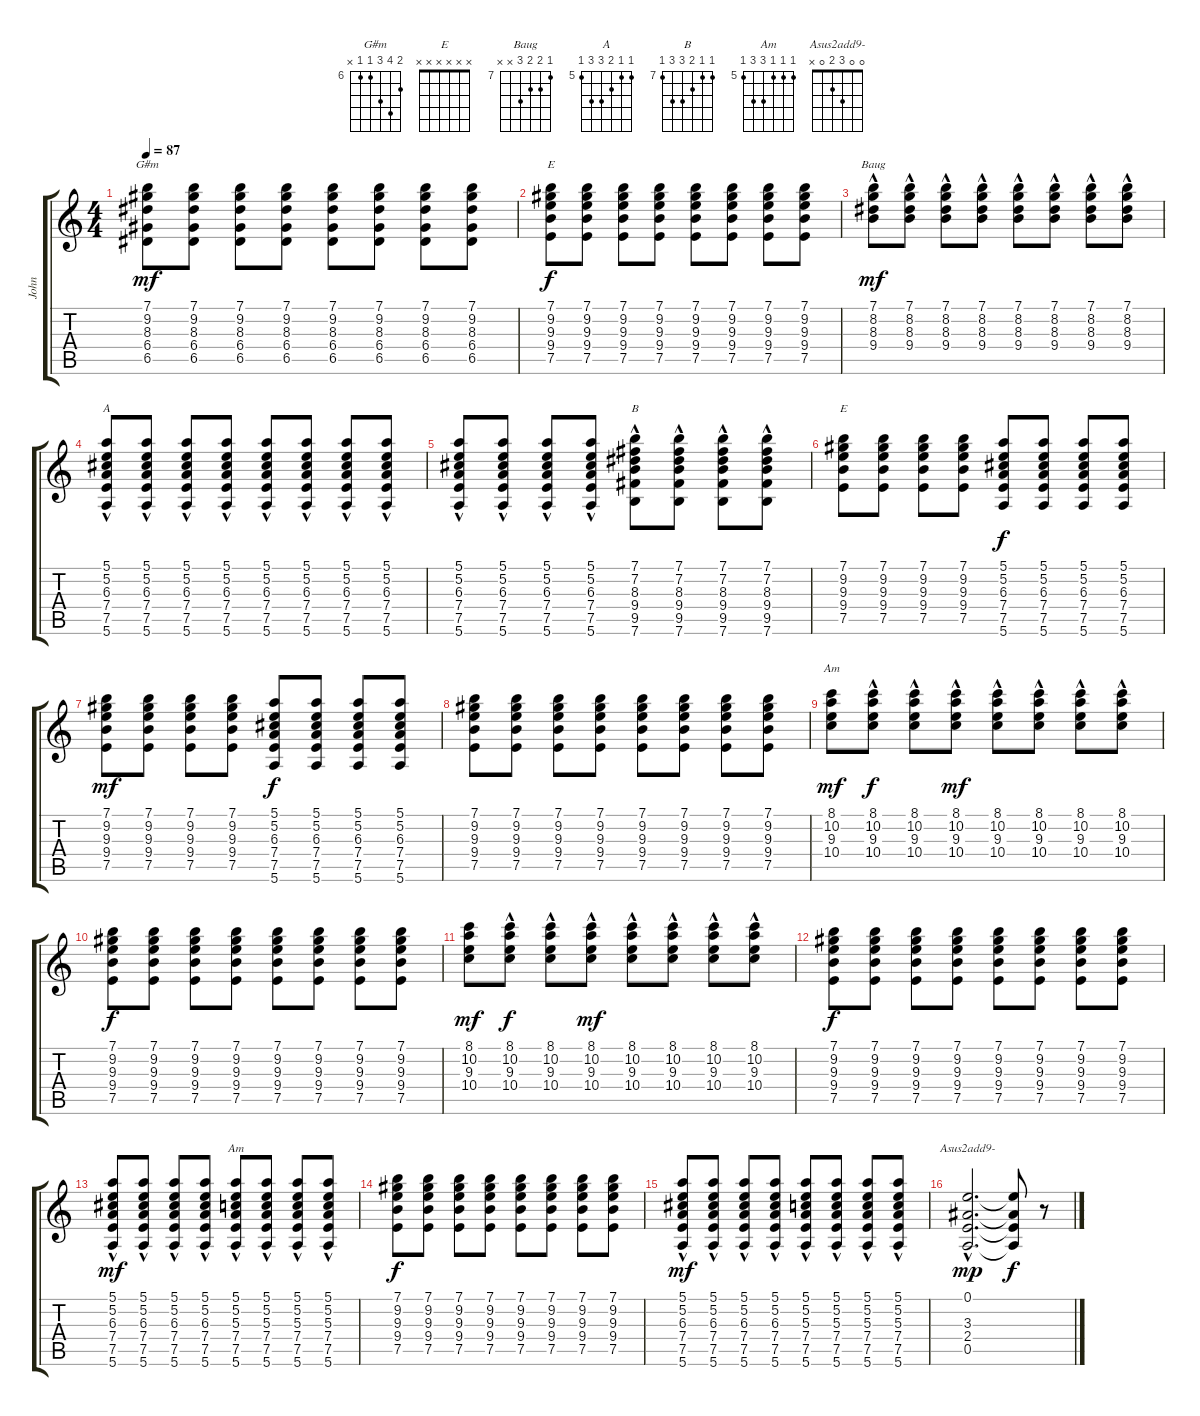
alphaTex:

\track ("John" "John") {instrument acousticguitarsteel}
\staff {score tabs}
\tuning (E4 B3 G3 D3 A2 E2) {hide}
\chord ("G#m" 7 9 8 6 6 x) {firstfret 6}
\chord ("E" 7 9 9 9 7 x) {firstfret 7}
\chord ("Baug" 7 8 8 9 x x) {firstfret 7}
\chord ("A" 5 5 6 7 7 5) {firstfret 5}
\chord ("B" 7 7 8 9 9 7) {firstfret 7}
\chord ("E" x x x x x x) {firstfret 0}
\chord ("Am" 8 10 9 10 x x) {firstfret 8}
\chord ("Am" 5 5 5 7 7 5) {firstfret 5}
\chord ("Asus2add9-" 0 0 3 2 0 x)
\ts (4 4)
\tempo 87
\clef g2
\ks c
(7.1 9.2 8.3 6.4 6.5).8{ch "G#m" dy mf} (7.1 9.2 8.3 6.4 6.5).8 (7.1 9.2 8.3 6.4 6.5).8 (7.1 9.2 8.3 6.4 6.5).8 (7.1 9.2 8.3 6.4 6.5).8 (7.1 9.2 8.3 6.4 6.5).8 (7.1 9.2 8.3 6.4 6.5).8 (7.1 9.2 8.3 6.4 6.5).8 |
(7.1 9.2 9.3 9.4 7.5).8{ch "E" dy f} (7.1 9.2 9.3 9.4 7.5).8 (7.1 9.2 9.3 9.4 7.5).8 (7.1 9.2 9.3 9.4 7.5).8 (7.1 9.2 9.3 9.4 7.5).8 (7.1 9.2 9.3 9.4 7.5).8 (7.1 9.2 9.3 9.4 7.5).8 (7.1 9.2 9.3 9.4 7.5).8 |
(7.1{hac} 8.2{hac} 8.3{hac} 9.4).8{ch "Baug" dy mf} (7.1{hac} 8.2{hac} 8.3{hac} 9.4).8 (7.1{hac} 8.2{hac} 8.3{hac} 9.4).8 (7.1{hac} 8.2{hac} 8.3{hac} 9.4).8 (7.1{hac} 8.2{hac} 8.3{hac} 9.4).8 (7.1{hac} 8.2{hac} 8.3{hac} 9.4).8 (7.1{hac} 8.2{hac} 8.3{hac} 9.4).8 (7.1{hac} 8.2{hac} 8.3{hac} 9.4).8 |
(5.1{hac} 5.2{hac} 6.3{hac} 7.4 7.5 5.6).8{ch "A"} (5.1{hac} 5.2{hac} 6.3{hac} 7.4 7.5 5.6).8 (5.1{hac} 5.2{hac} 6.3{hac} 7.4 7.5 5.6).8 (5.1{hac} 5.2{hac} 6.3{hac} 7.4 7.5 5.6).8 (5.1{hac} 5.2{hac} 6.3{hac} 7.4 7.5 5.6).8 (5.1{hac} 5.2{hac} 6.3{hac} 7.4 7.5 5.6).8 (5.1{hac} 5.2{hac} 6.3{hac} 7.4 7.5 5.6).8 (5.1{hac} 5.2{hac} 6.3{hac} 7.4 7.5 5.6).8 |
(5.1{hac} 5.2{hac} 6.3{hac} 7.4 7.5 5.6).8 (5.1{hac} 5.2{hac} 6.3{hac} 7.4 7.5 5.6).8 (5.1{hac} 5.2{hac} 6.3{hac} 7.4 7.5 5.6).8 (5.1{hac} 5.2{hac} 6.3{hac} 7.4 7.5 5.6).8 (7.1{hac} 7.2{hac} 8.3{hac} 9.4 9.5 7.6).8{ch "B"} (7.1{hac} 7.2{hac} 8.3{hac} 9.4 9.5 7.6).8 (7.1{hac} 7.2{hac} 8.3{hac} 9.4 9.5 7.6).8 (7.1{hac} 7.2{hac} 8.3{hac} 9.4 9.5 7.6).8 |
(7.1 9.2 9.3 9.4 7.5).8{ch "E"} (7.1 9.2 9.3 9.4 7.5).8 (7.1 9.2 9.3 9.4 7.5).8 (7.1 9.2 9.3 9.4 7.5).8 (5.1 5.2 6.3 7.4 7.5 5.6).8{dy f} (5.1 5.2 6.3 7.4 7.5 5.6).8 (5.1 5.2 6.3 7.4 7.5 5.6).8 (5.1 5.2 6.3 7.4 7.5 5.6).8 |
(7.1 9.2 9.3 9.4 7.5).8{dy mf} (7.1 9.2 9.3 9.4 7.5).8 (7.1 9.2 9.3 9.4 7.5).8 (7.1 9.2 9.3 9.4 7.5).8 (5.1 5.2 6.3 7.4 7.5 5.6).8{dy f} (5.1 5.2 6.3 7.4 7.5 5.6).8 (5.1 5.2 6.3 7.4 7.5 5.6).8 (5.1 5.2 6.3 7.4 7.5 5.6).8 |
(7.1 9.2 9.3 9.4 7.5).8 (7.1 9.2 9.3 9.4 7.5).8 (7.1 9.2 9.3 9.4 7.5).8 (7.1 9.2 9.3 9.4 7.5).8 (7.1 9.2 9.3 9.4 7.5).8 (7.1 9.2 9.3 9.4 7.5).8 (7.1 9.2 9.3 9.4 7.5).8 (7.1 9.2 9.3 9.4 7.5).8 |
(8.1 10.2 9.3 10.4).8{ch "Am" dy mf} (8.1{hac} 10.2{hac} 9.3{hac} 10.4).8{dy f} (8.1{hac} 10.2{hac} 9.3{hac} 10.4).8 (8.1{hac} 10.2{hac} 9.3 10.4).8{dy mf} (8.1{hac} 10.2{hac} 9.3 10.4).8 (8.1{hac} 10.2{hac} 9.3 10.4).8 (8.1{hac} 10.2{hac} 9.3 10.4).8 (8.1{hac} 10.2{hac} 9.3 10.4).8 |
(7.1 9.2 9.3 9.4 7.5).8{dy f} (7.1 9.2 9.3 9.4 7.5).8 (7.1 9.2 9.3 9.4 7.5).8 (7.1 9.2 9.3 9.4 7.5).8 (7.1 9.2 9.3 9.4 7.5).8 (7.1 9.2 9.3 9.4 7.5).8 (7.1 9.2 9.3 9.4 7.5).8 (7.1 9.2 9.3 9.4 7.5).8 |
(8.1 10.2 9.3 10.4).8{dy mf} (8.1{hac} 10.2{hac} 9.3{hac} 10.4).8{dy f} (8.1{hac} 10.2{hac} 9.3{hac} 10.4).8 (8.1{hac} 10.2{hac} 9.3 10.4).8{dy mf} (8.1{hac} 10.2{hac} 9.3 10.4).8 (8.1{hac} 10.2{hac} 9.3 10.4).8 (8.1{hac} 10.2{hac} 9.3 10.4).8 (8.1{hac} 10.2{hac} 9.3 10.4).8 |
(7.1 9.2 9.3 9.4 7.5).8{dy f} (7.1 9.2 9.3 9.4 7.5).8 (7.1 9.2 9.3 9.4 7.5).8 (7.1 9.2 9.3 9.4 7.5).8 (7.1 9.2 9.3 9.4 7.5).8 (7.1 9.2 9.3 9.4 7.5).8 (7.1 9.2 9.3 9.4 7.5).8 (7.1 9.2 9.3 9.4 7.5).8 |
(5.1{hac} 5.2{hac} 6.3{hac} 7.4 7.5 5.6).8{dy mf} (5.1{hac} 5.2{hac} 6.3{hac} 7.4 7.5 5.6).8 (5.1{hac} 5.2{hac} 6.3{hac} 7.4 7.5 5.6).8 (5.1{hac} 5.2{hac} 6.3{hac} 7.4 7.5 5.6).8 (5.1{hac} 5.2{hac} 5.3{hac} 7.4 7.5 5.6).8{ch "Am"} (5.1{hac} 5.2{hac} 5.3{hac} 7.4 7.5 5.6).8 (5.1{hac} 5.2{hac} 5.3{hac} 7.4 7.5 5.6).8 (5.1{hac} 5.2{hac} 5.3{hac} 7.4 7.5 5.6).8 |
(7.1 9.2 9.3 9.4 7.5).8{dy f} (7.1 9.2 9.3 9.4 7.5).8 (7.1 9.2 9.3 9.4 7.5).8 (7.1 9.2 9.3 9.4 7.5).8 (7.1 9.2 9.3 9.4 7.5).8 (7.1 9.2 9.3 9.4 7.5).8 (7.1 9.2 9.3 9.4 7.5).8 (7.1 9.2 9.3 9.4 7.5).8 |
(5.1{hac} 5.2{hac} 6.3{hac} 7.4 7.5 5.6).8{dy mf} (5.1{hac} 5.2{hac} 6.3{hac} 7.4 7.5 5.6).8 (5.1{hac} 5.2{hac} 6.3{hac} 7.4 7.5 5.6).8 (5.1{hac} 5.2{hac} 6.3{hac} 7.4 7.5 5.6).8 (5.1{hac} 5.2{hac} 5.3{hac} 7.4 7.5 5.6).8 (5.1{hac} 5.2{hac} 5.3{hac} 7.4 7.5 5.6).8 (5.1{hac} 5.2{hac} 5.3{hac} 7.4 7.5 5.6).8 (5.1{hac} 5.2{hac} 5.3{hac} 7.4 7.5 5.6).8 |
(0.1{hac} 3.3{hac} 2.4{hac} 0.5{hac}).2{d ch "Asus2add9-" dy mp} (0.1{t} 3.3{t} 2.4{t} 0.5{t}).8{dy f} r.8
